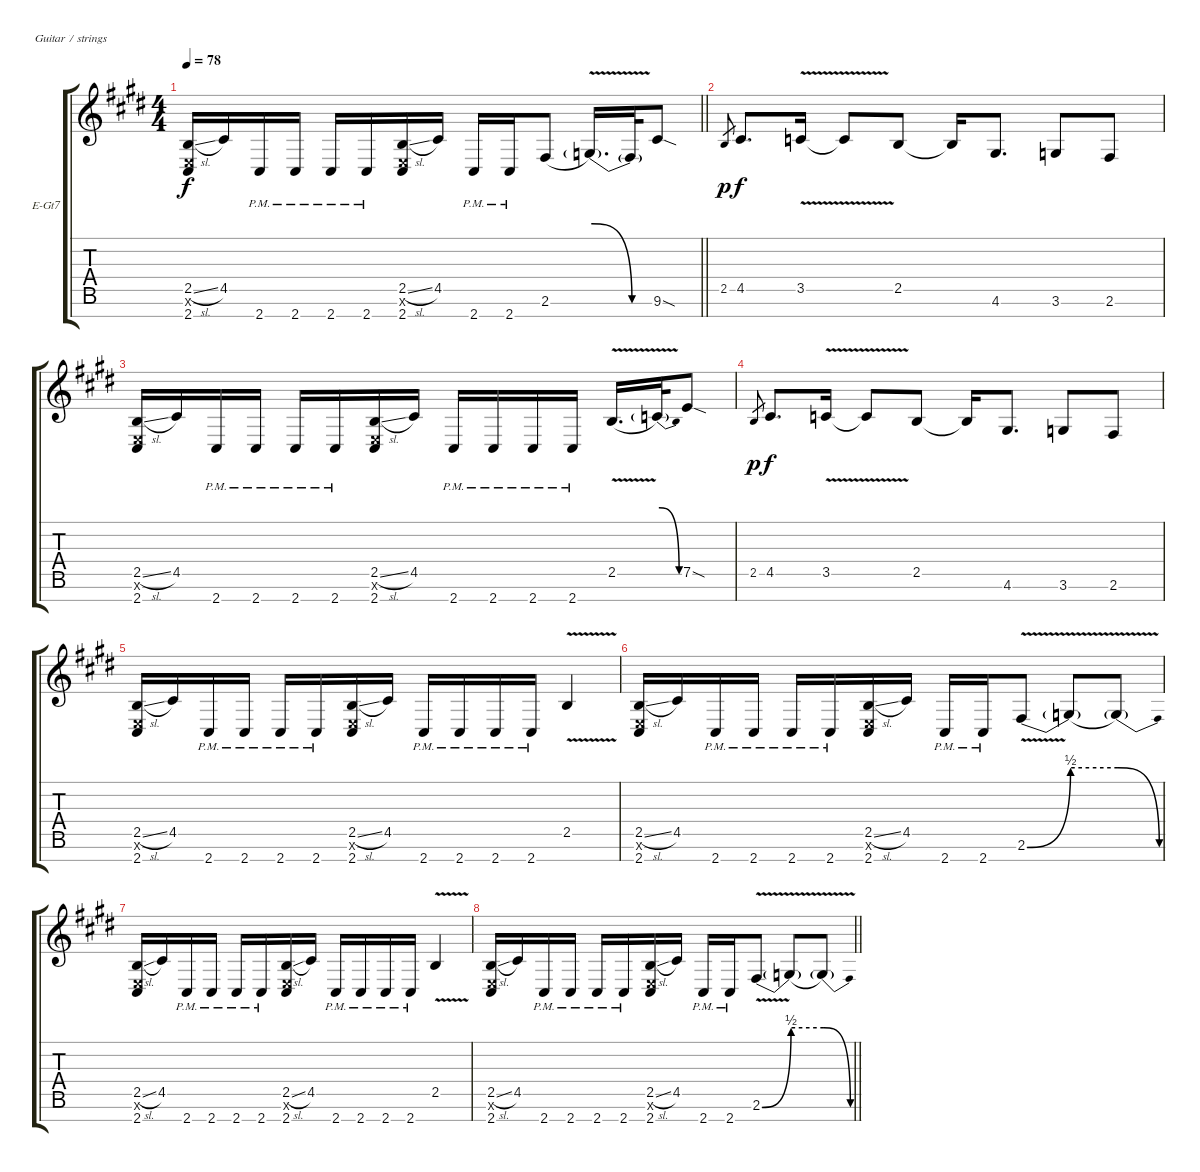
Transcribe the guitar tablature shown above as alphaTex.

\bracketExtendMode groupsimilarinstruments
\firstSystemTrackNameOrientation horizontal
\otherSystemsTrackNameOrientation horizontal
\track ("Guitar 1" "E-Gt7") {instrument distortionguitar}
\staff {score tabs}
\tuning (E4 B3 G3 D3 A2 E2 B1)
\ts (4 4)
\tempo 78
\clef g2
\barLineRight lightlight
\ks c#minor
(2.5{sl} 0.6{x} 2.7).16{dy f} 4.5.16 2.7{pm}.16 2.7{pm}.16 2.7{pm}.16 2.7{pm}.16 (2.5{sl} 0.6{x} 2.7).16 4.5.16 2.7{pm}.16 2.7{pm}.16 2.6{be (hold 0 0 60 0)}.8 2.6{be (release 0 2 60 0) v t}.16{d} 2.6{be (hold 0 0 60 0) t}.32 9.6{sod}.8 |
2.5.8{gr dy p} 4.5.8{d dy f} 3.5{v}.16 3.5{v t}.8 2.5.8 2.5{t}.16 4.6.8{d} 3.6.8 2.6.8 |
(2.5{sl} 0.6{x} 2.7).16 4.5.16 2.7{pm}.16 2.7{pm}.16 2.7{pm}.16 2.7{pm}.16 (2.5{sl} 0.6{x} 2.7).16 4.5.16 2.7{pm}.16 2.7{pm}.16 2.7{pm}.16 2.7{pm}.16 2.5{be (hold 0 0 60 0) v}.16{d} 2.5{be (release 0 2 60 0) v t}.32 7.5{sod}.8 |
2.5.8{gr dy p} 4.5.8{d dy f} 3.5{v}.16 3.5{v t}.8 2.5.8 2.5{t}.16 4.6.8{d} 3.6.8 2.6.8 |
(2.5{sl} 0.6{x} 2.7).16 4.5.16 2.7{pm}.16 2.7{pm}.16 2.7{pm}.16 2.7{pm}.16 (2.5{sl} 0.6{x} 2.7).16 4.5.16 2.7{pm}.16 2.7{pm}.16 2.7{pm}.16 2.7{pm}.16 2.5{v}.4 |
(2.5{sl} 0.6{x} 2.7).16 4.5.16 2.7{pm}.16 2.7{pm}.16 2.7{pm}.16 2.7{pm}.16 (2.5{sl} 0.6{x} 2.7).16 4.5.16 2.7{pm}.16 2.7{pm}.16 2.6{be (bend 0 0 60 2) v}.8 2.6{be (hold 0 2 60 2) v t}.8 2.6{be (release 0 2 60 0) t}.8 |
(2.5{sl} 0.6{x} 2.7).16 4.5.16 2.7{pm}.16 2.7{pm}.16 2.7{pm}.16 2.7{pm}.16 (2.5{sl} 0.6{x} 2.7).16 4.5.16 2.7{pm}.16 2.7{pm}.16 2.7{pm}.16 2.7{pm}.16 2.5{v}.4 |
\barLineRight lightlight
(2.5{sl} 0.6{x} 2.7).16 4.5.16 2.7{pm}.16 2.7{pm}.16 2.7{pm}.16 2.7{pm}.16 (2.5{sl} 0.6{x} 2.7).16 4.5.16 2.7{pm}.16 2.7{pm}.16 2.6{be (bend 0 0 60 2) v}.8 2.6{be (hold 0 2 60 2) v t}.8 2.6{be (release 0 2 60 0) t}.8
